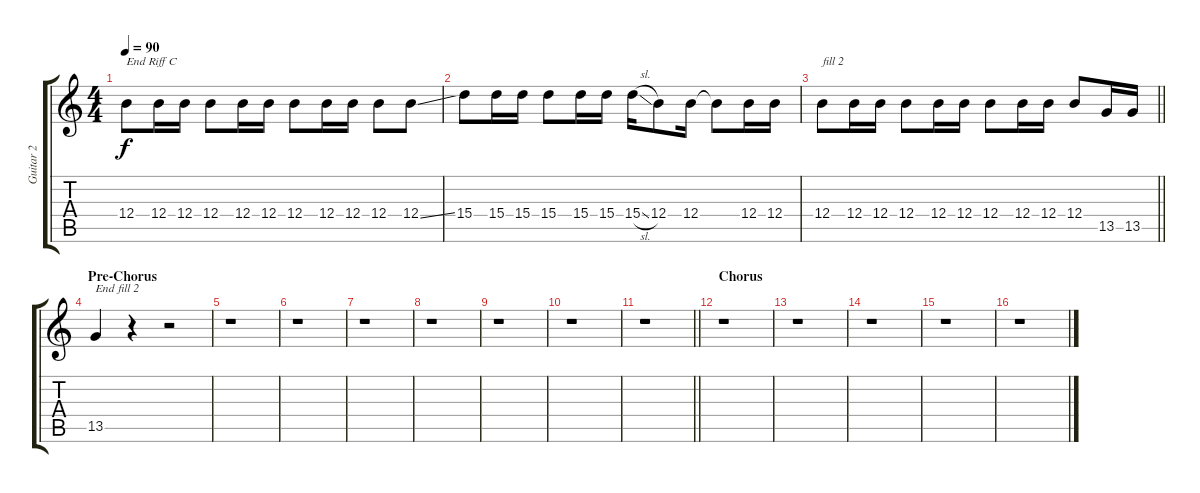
\track ("Guitar 2" "Guitar 2") {instrument electricguitarclean}
\staff {score tabs}
\tuning (Db4 Ab3 E3 B2 Gb2 Db2) {hide}
\ts (4 4)
\tempo 90
\clef g2
\ks c
12.4.8{txt "End Riff C" dy f} 12.4.16 12.4.16 12.4.8 12.4.16 12.4.16 12.4.8 12.4.16 12.4.16 12.4.8 12.4{ss}.8 |
15.4.8 15.4.16 15.4.16 15.4.8 15.4.16 15.4.16 15.4{sl}.16 12.4.8 12.4.16 12.4{t}.8 12.4.16 12.4.16 |
\barLineRight lightlight
12.4.8{txt "fill 2"} 12.4.16 12.4.16 12.4.8 12.4.16 12.4.16 12.4.8 12.4.16 12.4.16 12.4.8 13.5.16 13.5.16 |
\section ("" "Pre-Chorus")
13.5.4{txt "End fill 2"} r.4 r.2 |
r.1 |
r.1 |
r.1 |
r.1 |
r.1 |
r.1 |
\barLineRight lightlight
r.1 |
\section ("" "Chorus")
r.1 |
r.1 |
r.1 |
r.1 |
r.1
